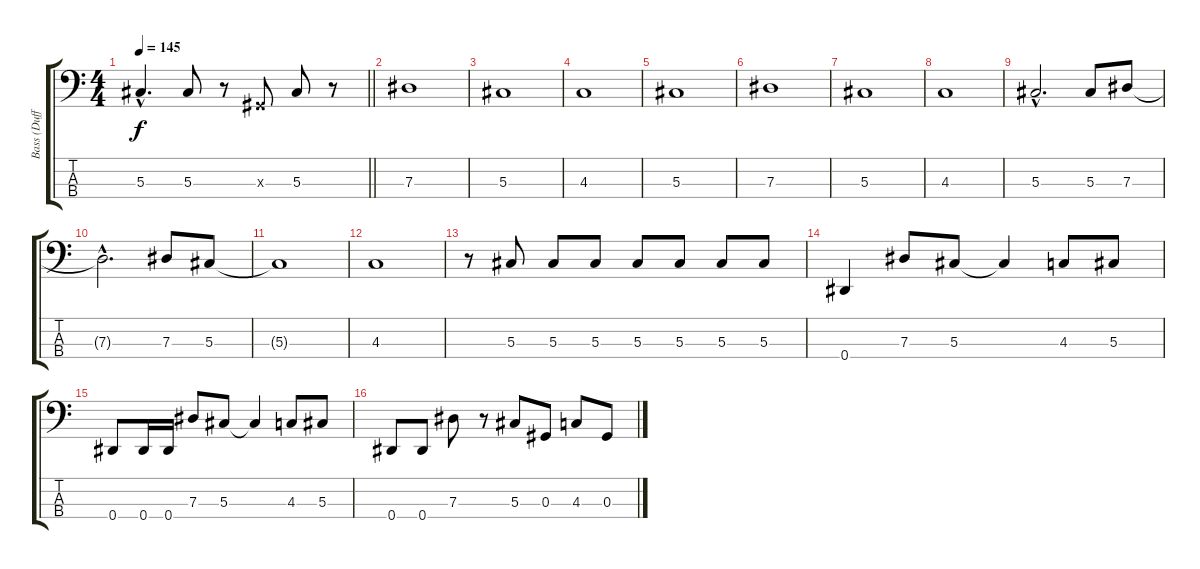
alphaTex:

\track ("Bass (Duff)" "Bass (Duff") {instrument electricbasspick}
\staff {score tabs}
\tuning (Gb2 Db2 Ab1 Eb1) {hide}
\ts (4 4)
\tempo 145
\clef f4
\barLineRight lightlight
\ks c
5.3{hac}.4{d dy f} 5.3.8 r.8 0.3{x}.8 5.3.8 r.8 |
7.3.1 |
5.3.1 |
4.3.1 |
5.3.1 |
7.3.1 |
5.3.1 |
4.3.1 |
5.3{hac}.2{d} 5.3.8 7.3.8 |
7.3{hac t}.2{d} 7.3.8 5.3.8 |
5.3{t}.1 |
4.3.1 |
r.8 5.3.8 5.3.8 5.3.8 5.3.8 5.3.8 5.3.8 5.3.8 |
0.4.4 7.3.8 5.3.8 5.3{t}.4 4.3.8 5.3.8 |
0.4.8 0.4.16 0.4.16 7.3.8 5.3.8 5.3{t}.4 4.3.8 5.3.8 |
0.4.8 0.4.8 7.3.8 r.8 5.3.8 0.3.8 4.3.8 0.3.8
